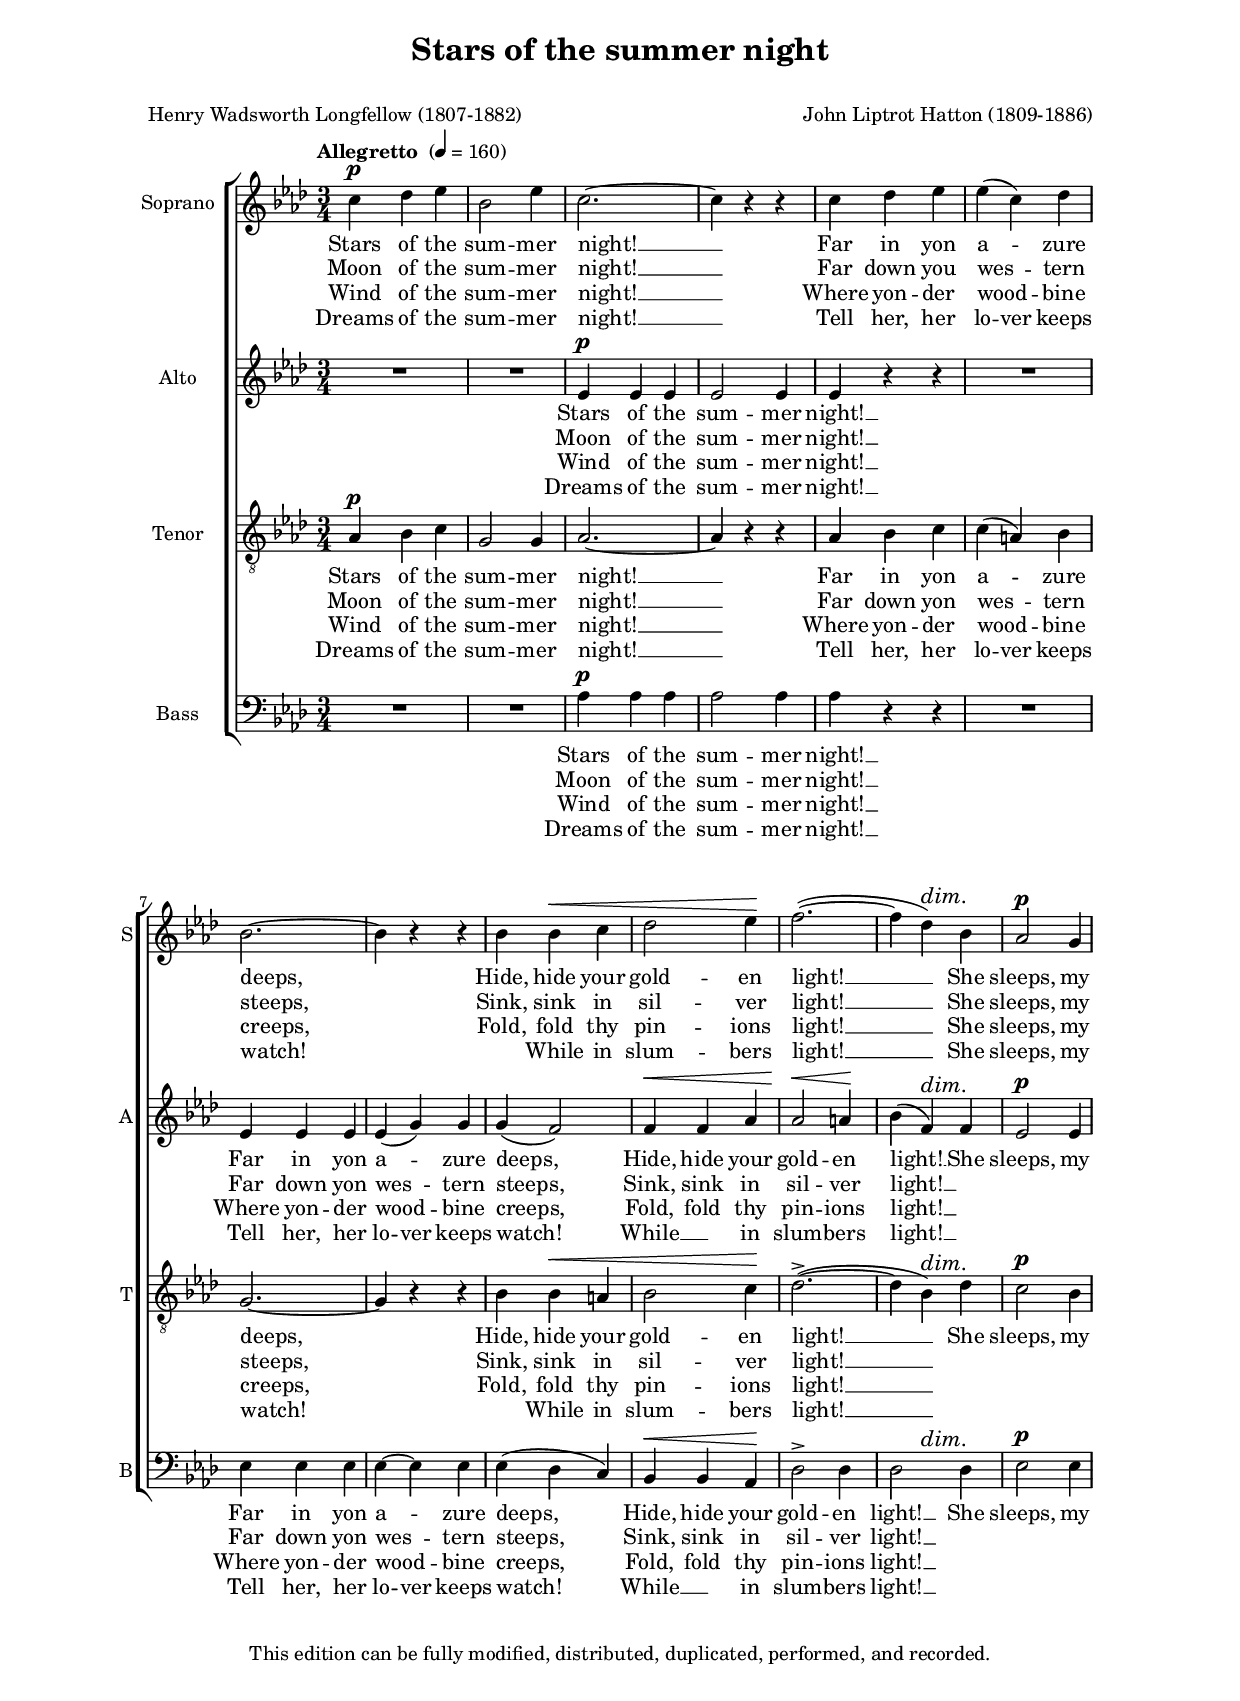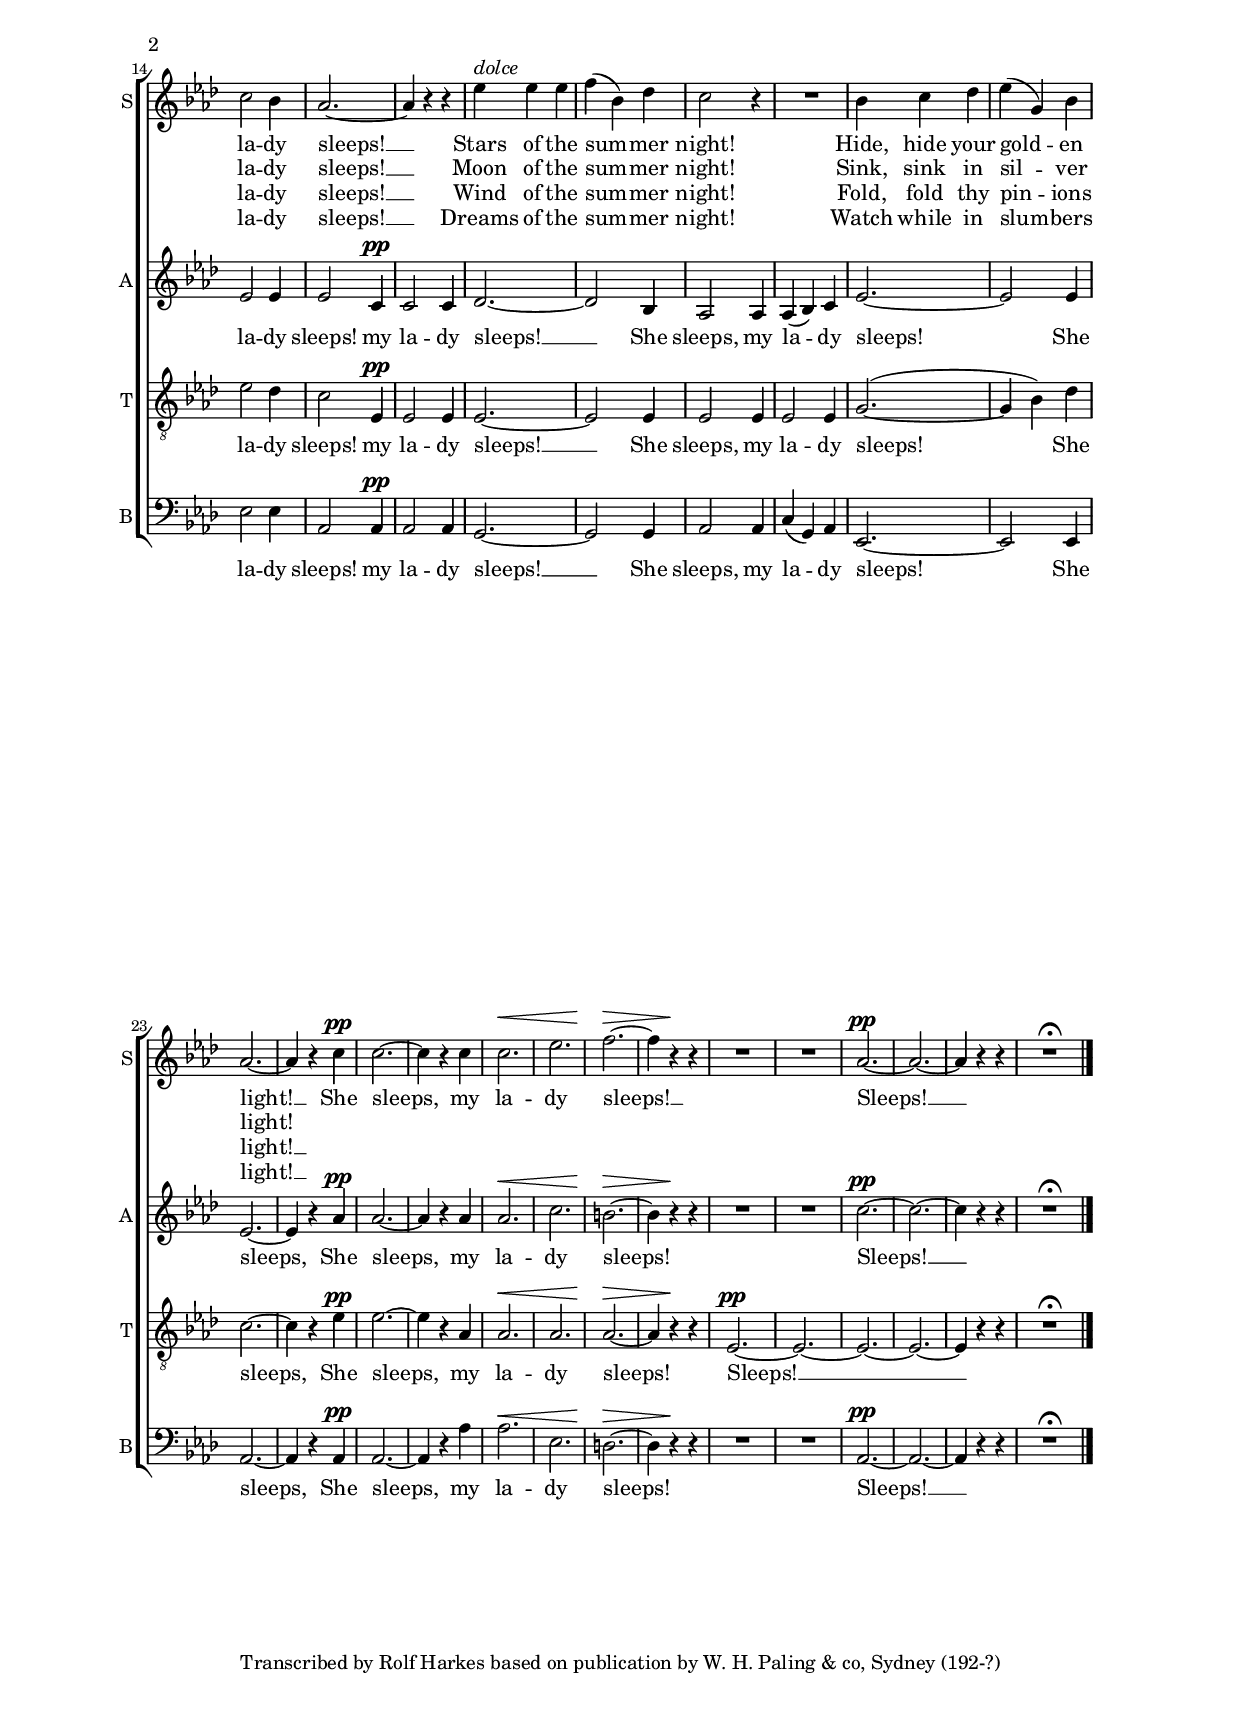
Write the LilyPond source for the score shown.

\version "2.18.2"
#(set-global-staff-size 17)
#(set-default-paper-size "a4")
\paper {
  
  top-margin = 1.0\cm
  bottom-margin = 1.0\cm
  left-margin = 2.5\cm
  right-margin = 2.5\cm
  annotate-spacing = ##f
  ragged-last-bottom = ##f
  max-systems-per-page = 2
  min-systems-per-page = 2
  oddFooterMarkup = \markup {
      \column {
        \fill-line {
          \line{" "} 
        }
        \fill-line {
          \line{" "} 
        }
        \fill-line {
          %% Copyright header field only on book first page.
          \on-the-fly #first-page \fromproperty #'header:copyright
        }
        \fill-line {
          %% Part tagline header field only on each part last page.
          \on-the-fly #part-last-page \fromproperty #'header:tagline
        }
        \fill-line {
          %% Part tagline header field only on each part last page.
          \on-the-fly #part-last-page "Transcribed by Rolf Harkes based on publication by W. H. Paling & co, Sydney (192-?)"
        }
      }
  }

}
dolce = \markup { \italic \bold dolce }
\layout {
    \context {
      \Voice
      \dynamicUp
    }
}

global = {
  \key as \major
  \time 3/4
}
dolce = \markup { \italic "dolce" }
% eerste sopraan
sopranoMusic = \relative c'' {
  \global
  \tempo "Allegretto " 4 = 160
  c4\p des es bes2 es4 c2.~c4 r4 r4
  c des es es (c) des bes2.~bes4 r4 r4
  bes bes \< c des2 es4 \! f2.(~f4 des) \dim
  bes \! as2\p g4 c2 bes4 as2.~as4 r4 r4
  \once \override TextScript.padding = #1.0
  es'^\dolce es es f (bes,) des c2 r4 R2.
  bes4 c des es(g,) bes as2.~as4 r4
  c\pp c2.~c4 r4 c4 c2.\< es2. f2.\!\>~f4 r4\! r4 
  R2. R2. as,\pp~as~as4 r4 r4 R2.\fermataMarkup \bar "|."
}

STextA = \lyricmode {
  Stars of the sum -- mer night! __
  Far in yon a -- zure deeps,
  Hide, hide your gold -- en light! __
  She sleeps, my la -- dy sleeps! __
  Stars of the sum -- mer night!
  Hide, hide your gold -- en light! __
  She sleeps, my la -- dy sleeps! __
  Sleeps! __
}

STextB = \lyricmode {
  Moon of the sum -- mer night! __
  Far down you wes -- tern steeps,
  Sink, sink in sil -- ver light! __
  She sleeps, my la -- dy sleeps! __
  Moon of the sum -- mer night!
  Sink, sink in sil -- ver light! 
  
}

STextC = \lyricmode {
  Wind of the sum -- mer night! __
  Where yon -- der wood -- bine creeps,
  Fold, fold thy pin -- ions light! __
  She sleeps, my la -- dy sleeps! __
  Wind of the sum -- mer night!
  Fold, fold thy pin -- ions light! __
  
}

STextD = \lyricmode {
  Dreams of the sum -- mer night! __
  Tell her, her \set ignoreMelismata = ##t lo -- ver \set ignoreMelismata = ##f keeps watch!
  \skip 4 While in slum -- bers light! __
  She sleeps, my la -- dy sleeps! __
  Dreams of the sum -- mer night!
  Watch while in slum -- bers light! __
  
}

% alt
AltMuziek = \relative c' {
  \global
  R2. R2. es4\p es es es2 es4 es4 r4 r4 R2. 
  es4 es es es(g) g g (f2)
  f4\< f as as2\! \< a4\! bes(f) \dim
  f \! es2\p es4 es2 es4 es2 c4 \pp c2 c4 des2.~des2
  bes4 as2 as4 as(bes) c es2.~es2 es4 es2.~es4 r4 
  as4\pp as2.~as4 r4 as4 as2.\< c2. b2.\!\>~b4 r4\! r4
  R2. R2. c2.\pp~c2.~c4 r4 r4 R2.\fermataMarkup  \bar "|."
  
}

ATBTextA = \lyricmode {
  Stars of the sum -- mer night! __
  Far in yon a -- zure deeps,
  Hide, hide your gold -- en light! __
  She sleeps, my la -- dy sleeps! my la -- dy sleeps! __
  She sleeps, my la -- dy sleeps!
  She sleeps, She sleeps, my la -- dy sleeps!
  Sleeps! __
}

ATBTextB = \lyricmode {
  Moon of the sum -- mer night! __
  Far down yon wes -- tern steeps,
  Sink, sink in sil -- ver light! __
  
}

ATBTextC = \lyricmode {
  Wind of the sum -- mer night! __
  Where yon -- der wood -- bine creeps,
  Fold, fold thy pin -- ions light! __
  
}

TTextD = \lyricmode {
  Dreams of the sum -- mer night! __
  Tell her, her \set ignoreMelismata = ##t lo -- ver \set ignoreMelismata = ##f keeps watch!
  \skip 4 While in slum -- bers light! __
  
}

ABTextD = \lyricmode {
  Dreams of the sum -- mer night! __
  Tell her, her \set ignoreMelismata = ##t lo -- ver \set ignoreMelismata = ##f keeps watch!
  While __ \skip 4 in slum -- bers light! __
  
}
% tenor
TenorMuziek = \relative a' {
  \clef "G_8"
  as,4\p bes c g2 g4 as2.~as4 r4 r4 
  as bes c c(a)bes g2.~g4 r4 r4
  bes bes\< a bes2 c4 \! des2.->~(des4 bes4) \dim
  des4 \!c2\p bes4 es2 des4 c2 es,4\pp es2 es4 es2.~es2 
  es4 es2 es4 es2 es4 g2.~(g4 bes4) des c2.~c4 r4 es4\pp es2.~es4
  r4 as,4 as2.\< as2. as2.\!\>~as4 r4\! r4 
  es2.\pp~es2.~es2.~es2.~es4 r4 r4 R2.\fermataMarkup  \bar "|."
}


% Bas
BasMuziek = \relative a {
  \global
  \clef bass
  R2. R2. as4\p as as as2 as4 as r r R2. 
  es4 es es es4~es4 es4 es(des c)
  bes\< bes as \!des2-> des4 << des2 {s4 s\dim} >>
  des4 \! es2\p es4 es2 es4 as,2 as4\pp as2 as4 g2.~g2 g4 as2 as4 c4(g) as es2.~es2
  es4 as2.~ as4 r4 as4\pp as2.~as4 r4 as'4 as2.\< es2. d2.\!\>~d4 r4\! r4
  R2. R2. as2.\pp~as2.~as4 r4 r4 R2.\fermataMarkup  \bar "|."
}


\header {
  title = "Stars of the summer night"
  subtitle = " "
  composer = "John Liptrot Hatton (1809-1886)"
  poet = "Henry Wadsworth Longfellow (1807-1882)"
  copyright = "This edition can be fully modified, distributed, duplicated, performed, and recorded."
}

\score {
  <<
  
  \new ChoirStaff <<
  \new Staff = "sopranos" <<
    \set Staff.instrumentName = #"Soprano"
    \set Staff.shortInstrumentName = #"S"
    \new Voice = "sopranos" {
      \global
      \sopranoMusic
    }
  >>
  \new Lyrics \lyricsto "sopranos" {
    \STextA
  }
  \new Lyrics \lyricsto "sopranos" {
    \STextB
  }
  \new Lyrics \lyricsto "sopranos" {
    \STextC
  }
  \new Lyrics \lyricsto "sopranos" {
    \STextD
  }
  
  \new Staff = "alt" <<
    \set Staff.instrumentName = #"Alto"
    \set Staff.shortInstrumentName = #"A"
    \new Voice = "alt" {
      \global
      \AltMuziek
    }
  >>
  \new Lyrics \lyricsto "alt" {
    \ATBTextA
  }
  \new Lyrics \lyricsto "alt" {
    \ATBTextB
  }
  \new Lyrics \lyricsto "alt" {
    \ATBTextC
  }
  \new Lyrics \lyricsto "alt" {
    \ABTextD
  }
  \new Staff = "tenors" <<
    \set Staff.instrumentName = #"Tenor"
    \set Staff.shortInstrumentName = #"T"
    \new Voice = "tenors" {
      \global
      \TenorMuziek
    }
  >>
  \new Lyrics \lyricsto "tenors" {
    \ATBTextA
  }
  \new Lyrics \lyricsto "tenors" {
    \ATBTextB
  }
  \new Lyrics \lyricsto "tenors" {
    \ATBTextC
  }
  \new Lyrics \lyricsto "tenors" {
    \TTextD
  }
  \new Staff = "basses" <<
    \set Staff.instrumentName = #"Bass"
    \set Staff.shortInstrumentName = #"B"
    \new Voice = "basses" {
      \global
      \BasMuziek
    }
  >>
  \new Lyrics \lyricsto "basses" {
    \ATBTextA
  }
  \new Lyrics \lyricsto "basses" {
    \ATBTextB
  }
  \new Lyrics \lyricsto "basses" {
    \ATBTextC
  }
  \new Lyrics \lyricsto "basses" {
    \ABTextD
  }
  >>  % end ChoirStaff
  >>  % end Score 
}
